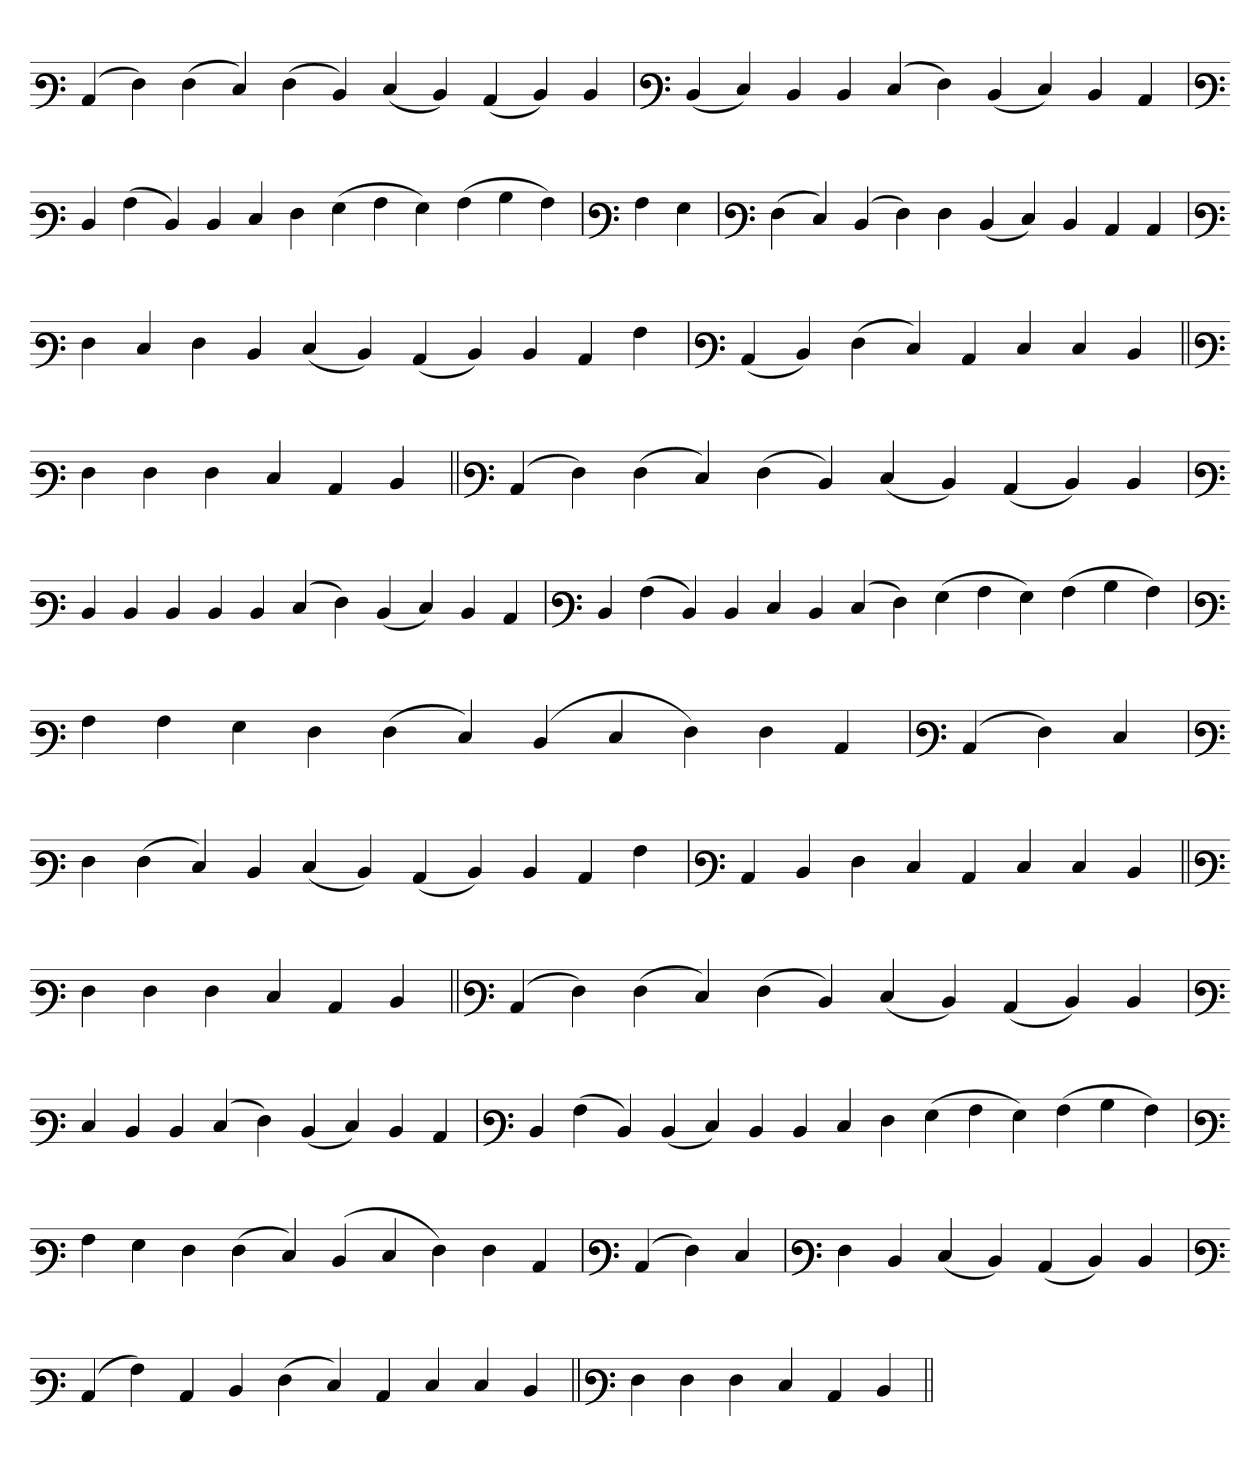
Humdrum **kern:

**kern
*part1
*staff1
*clefF3
=
(4C
4F)
(4F
4E)
(4F
4D)
(4E
4D)
(4C
4D)
4D
=`
*clefF3
(4D
4E)
4D
4D
(4E
4F)
(4D
4E)
4D
4C
='
*clefF3
4D
(4A
4D)
4D
4E
4F
(4G
4A
4G)
(4A
4B
4A)
=
*clefF3
4A
4G
=`
*clefF3
(4F
4E)
(4D
4F)
4F
(4D
4E)
4D
4C
4C
='
*clefF3
4F
4E
4F
4D
(4E
4D)
(4C
4D)
4D
4C
4A
='
*clefF3
(4C
4D)
(4F
4E)
4C
4E
4E
4D
=||
*clefF3
4F
4F
4F
4E
4C
4D
=||
*clefF3
(4C
4F)
(4F
4E)
(4F
4D)
(4E
4D)
(4C
4D)
4D
=`
*clefF3
4D
4D
4D
4D
4D
(4E
4F)
(4D
4E)
4D
4C
='
*clefF3
4D
(4A
4D)
4D
4E
4D
(4E
4F)
(4G
4A
4G)
(4A
4B
4A)
='
*clefF3
4A
4A
4G
4F
(4F
4E)
(4D
4E
4F)
4F
4C
=
*clefF3
(4C
4F)
4E
=`
*clefF3
4F
(4F
4E)
4D
(4E
4D)
(4C
4D)
4D
4C
4A
='
*clefF3
4C
4D
4F
4E
4C
4E
4E
4D
=||
*clefF3
4F
4F
4F
4E
4C
4D
=||
*clefF3
(4C
4F)
(4F
4E)
(4F
4D)
(4E
4D)
(4C
4D)
4D
=`
*clefF3
4E
4D
4D
(4E
4F)
(4D
4E)
4D
4C
='
*clefF3
4D
(4A
4D)
(4D
4E)
4D
4D
4E
4F
(4G
4A
4G)
(4A
4B
4A)
='
*clefF3
4A
4G
4F
(4F
4E)
(4D
4E
4F)
4F
4C
=
*clefF3
(4C
4F)
4E
=`
*clefF3
4F
4D
(4E
4D)
(4C
4D)
4D
=`
*clefF3
(4C
4A)
4C
4D
(4F
4E)
4C
4E
4E
4D
=||
*clefF3
4F
4F
4F
4E
4C
4D
=||
*-
